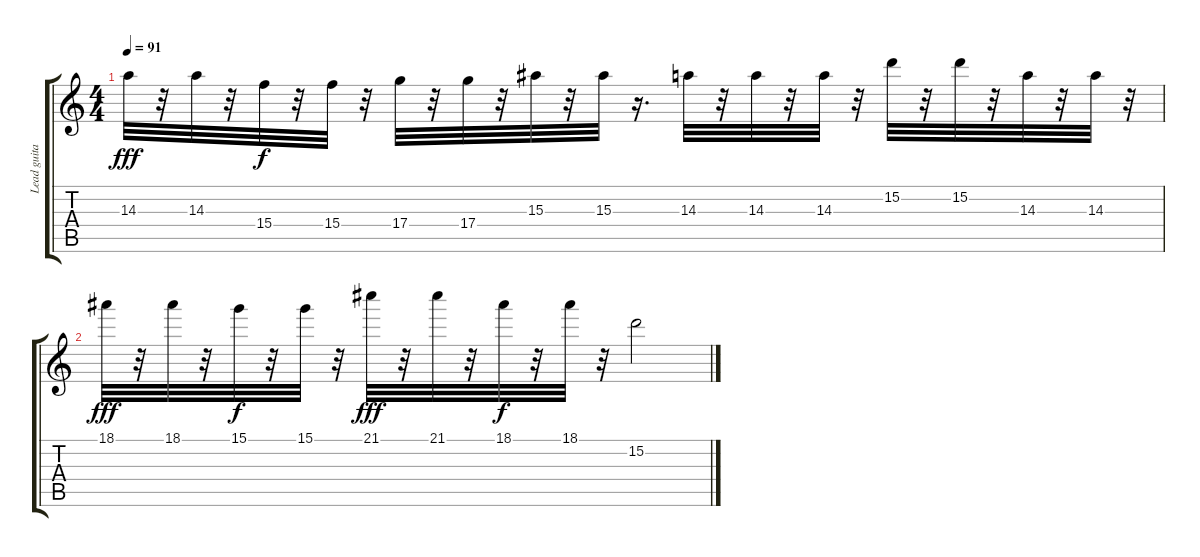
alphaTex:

\track ("Lead guitar" "Lead guita") {instrument overdrivenguitar}
\staff {score tabs}
\tuning (E4 B3 G3 D3 A2 E2) {hide}
\ts (4 4)
\tempo 91
\clef g2
\ks c
14.3.32{dy fff} r.32 14.3.32 r.32 15.4.32{dy f} r.32 15.4.32 r.32 17.4.32 r.32 17.4.32 r.32 15.3.32 r.32 15.3.32 r.16{d} 14.3.32 r.32 14.3.32 r.32 14.3.32 r.32 15.2.32 r.32 15.2.32 r.32 14.3.32 r.32 14.3.32 r.32 |
18.1.32{dy fff} r.32 18.1.32 r.32 15.1.32{dy f} r.32 15.1.32 r.32 21.1.32{dy fff} r.32 21.1.32 r.32 18.1.32{dy f} r.32 18.1.32 r.32 15.2.2
